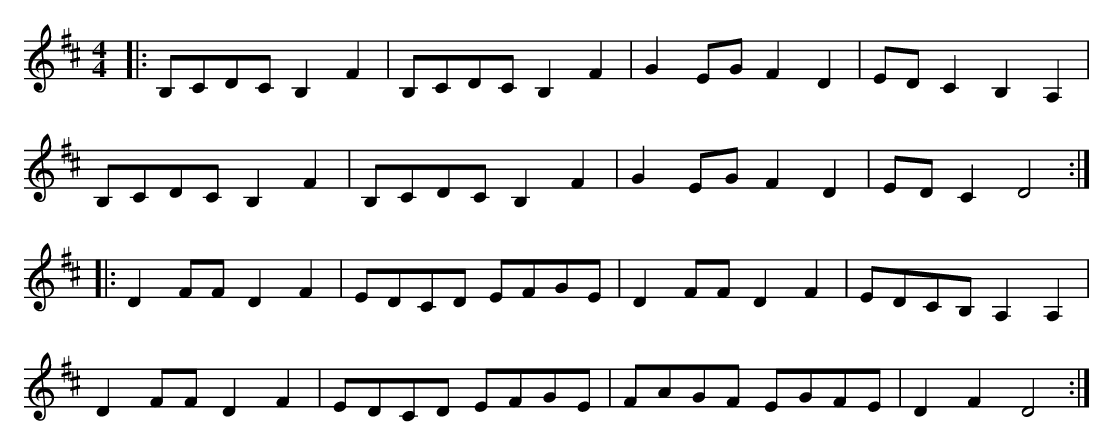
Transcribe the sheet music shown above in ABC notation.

X:1
M:4/4
K:D
|:B,CDC B,2 F2|B,CDC B,2 F2|G2 EG F2 D2|ED C2 B,2 A,2|
B,CDC B,2 F2|B,CDC B,2 F2|G2 EG F2 D2|ED C2 D4:|
|:D2 FF D2 F2|EDCD EFGE|D2 FF D2 F2|EDCB, A,2 A,2|
D2 FF D2 F2|EDCD EFGE|FAGF EGFE|D2 F2 D4:|
